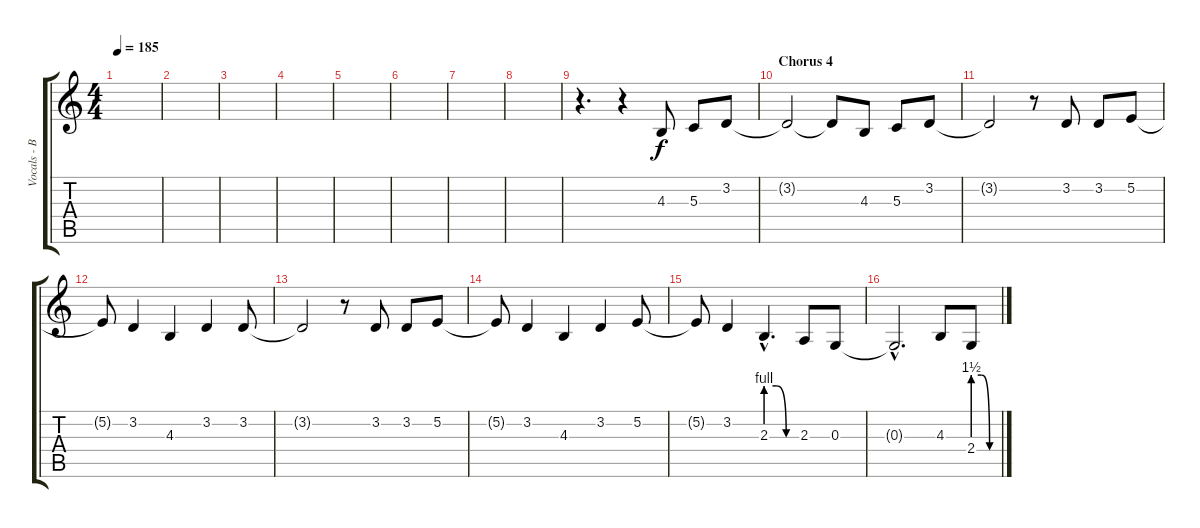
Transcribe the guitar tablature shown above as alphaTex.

\track ("Vocals - Bruce" "Vocals - B") {instrument lead2sawtooth}
\staff {score tabs}
\tuning (E4 B3 G3 D3 A2 E2) {hide}
\ts (4 4)
\tempo 185
\clef g2
\ks c
|
\section ("" "")
|
|
|
|
|
|
|
r.4{d} r.4 4.3.8 5.3.8 3.2.8 |
\section ("" "Chorus 4")
3.2{t}.2 3.2{t}.8 4.3.8 5.3.8 3.2.8 |
3.2{t}.2 r.8 3.2.8 3.2.8 5.2.8 |
5.2{t}.8 3.2.4 4.3.4 3.2.4 3.2.8 |
3.2{t}.2 r.8 3.2.8 3.2.8 5.2.8 |
5.2{t}.8 3.2.4 4.3.4 3.2.4 5.2.8 |
5.2{t}.8 3.2.4 2.3{be (custom 0 4 20 4 40 0 60 0) hac}.4{d} 2.3.8 0.3.8 |
0.3{hac t}.2{d} 4.3.8 2.4{be (custom 0 6 20 6 40 0 60 0)}.8
